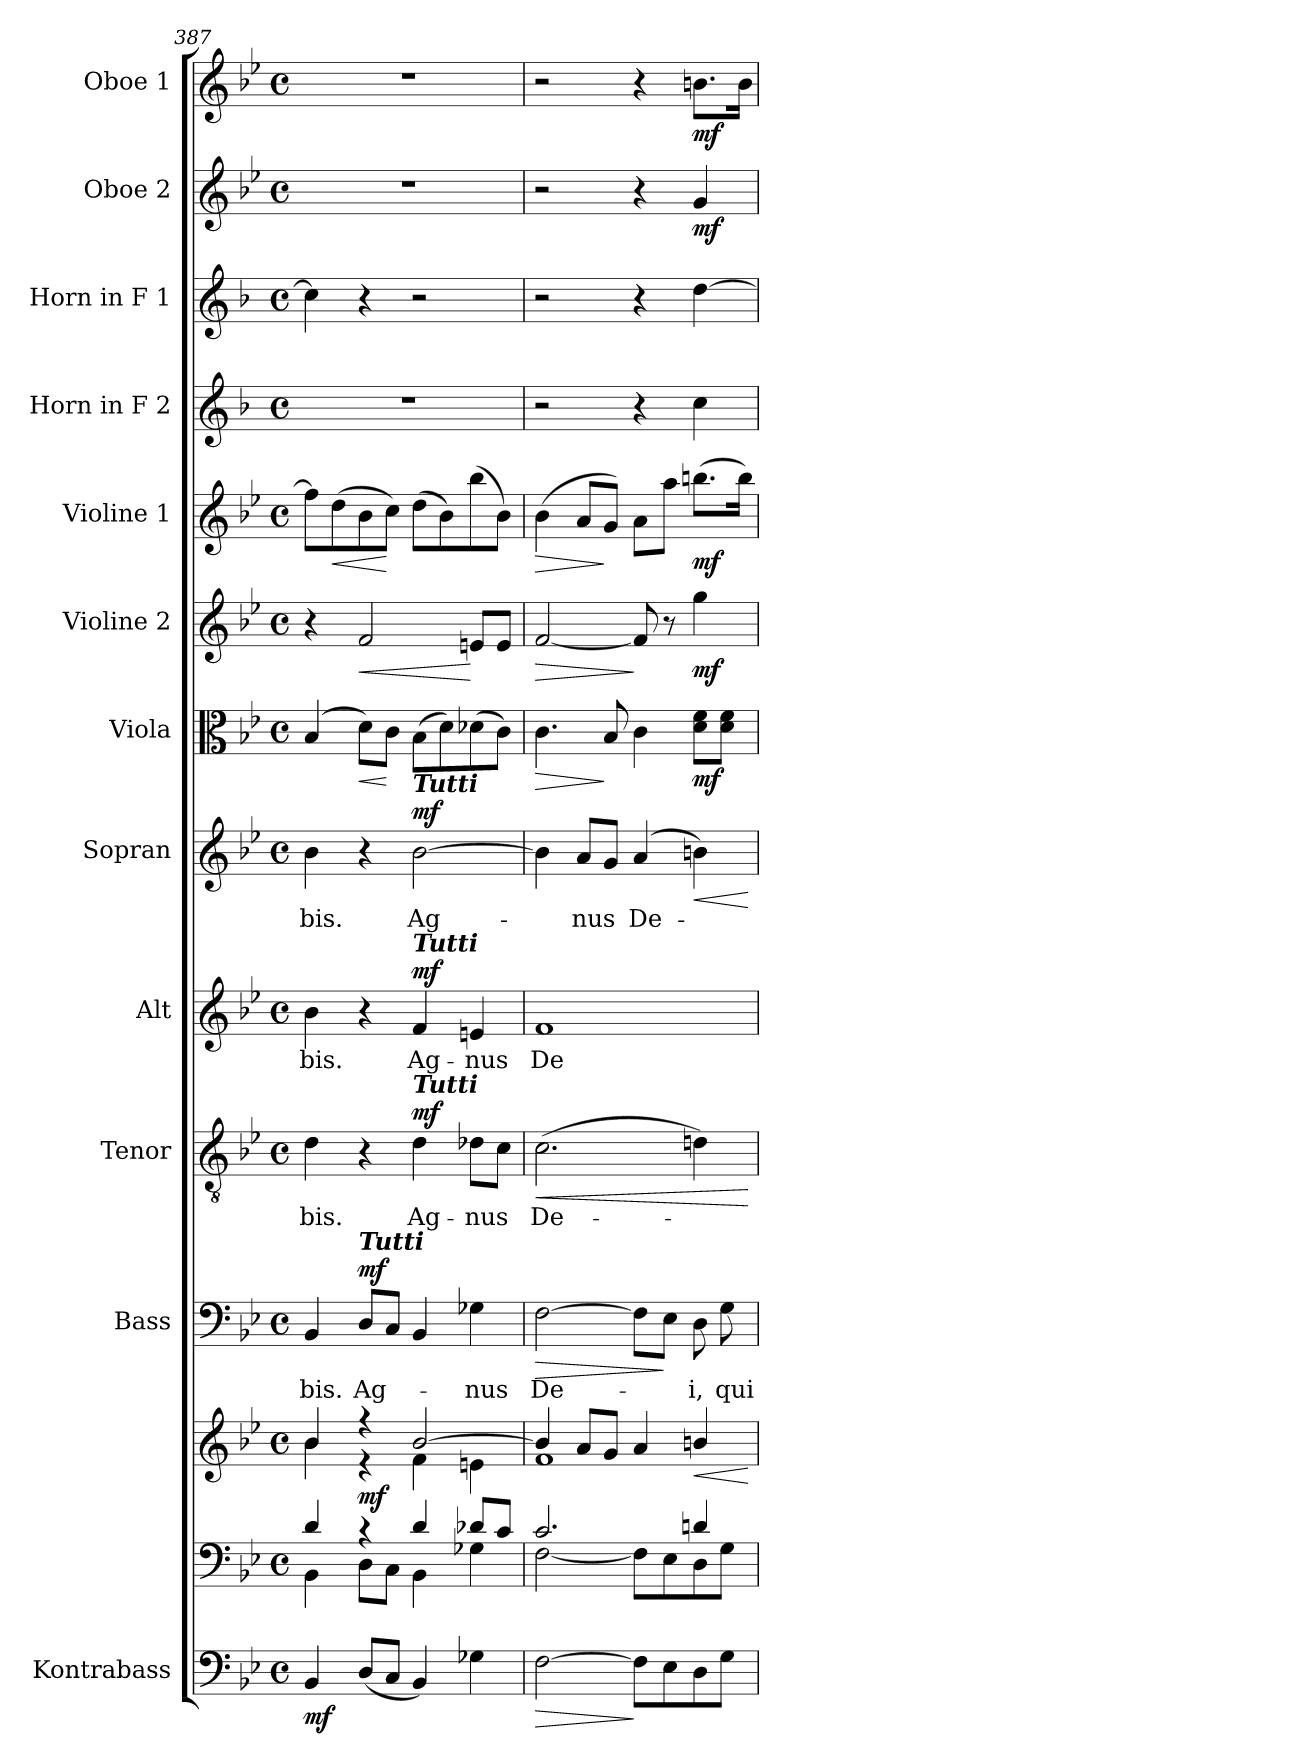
**kern	**dynam	**kern	**kern	**dynam	**kern	**text	**dynam	**kern	**text	**dynam	**kern	**text	**dynam	**kern	**text	**dynam	**kern	**dynam	**kern	**dynam	**kern	**dynam	**kern	**kern	**kern	**dynam	**kern	**dynam
*part13	*part13	*part12	*part12	*part12	*part11	*part11	*part11	*part10	*part10	*part10	*part9	*part9	*part9	*part8	*part8	*part8	*part7	*part7	*part6	*part6	*part5	*part5	*part4	*part3	*part2	*part2	*part1	*part1
*staff14	*staff14	*staff13	*staff12	*staff12/13	*staff11	*staff11	*staff11	*staff10	*staff10	*staff10	*staff9	*staff9	*staff9	*staff8	*staff8	*staff8	*staff7	*staff7	*staff6	*staff6	*staff5	*staff5	*staff4	*staff3	*staff2	*staff2	*staff1	*staff1
*I"Kontrabass	*	*	*	*	*I"Bass	*	*	*I"Tenor	*	*	*I"Alt	*	*	*I"Sopran	*	*	*I"Viola	*	*I"Violine 2	*	*I"Violine 1	*	*I"Horn in F 2	*I"Horn in F 1	*I"Oboe 2	*	*I"Oboe 1	*
*I'Kb.	*	*	*	*	*I'B.	*	*	*I'T.	*	*	*I'A.	*	*	*I'S.	*	*	*I'Vla.	*	*I'Vl. 2	*	*I'Vl. 1	*	*	*	*I'Ob. 2	*	*I'Ob. 1	*
*clefF4	*	*clefF4	*clefG2	*	*clefF4	*	*	*clefGv2	*	*	*clefG2	*	*	*clefG2	*	*	*clefC3	*	*clefG2	*	*clefG2	*	*clefG2	*clefG2	*clefG2	*	*clefG2	*
*ITrd7c12	*	*	*	*	*	*	*	*	*	*	*	*	*	*	*	*	*	*	*	*	*	*	*ITrd4c7	*ITrd4c7	*	*	*	*
*k[b-e-]	*	*k[b-e-]	*k[b-e-]	*	*k[b-e-]	*	*	*k[b-e-]	*	*	*k[b-e-]	*	*	*k[b-e-]	*	*	*k[b-e-]	*	*k[b-e-]	*	*k[b-e-]	*	*k[b-e-]	*k[b-e-]	*k[b-e-]	*	*k[b-e-]	*
*B-:	*	*B-:	*B-:	*	*B-:	*	*	*B-:	*	*	*B-:	*	*	*B-:	*	*	*B-:	*	*B-:	*	*B-:	*	*B-:	*B-:	*B-:	*	*B-:	*
*M4/4	*	*M4/4	*M4/4	*	*M4/4	*	*	*M4/4	*	*	*M4/4	*	*	*M4/4	*	*	*M4/4	*	*M4/4	*	*M4/4	*	*M4/4	*M4/4	*M4/4	*	*M4/4	*
*met(c)	*	*met(c)	*met(c)	*	*met(c)	*	*	*met(c)	*	*	*met(c)	*	*	*met(c)	*	*	*met(c)	*	*met(c)	*	*met(c)	*	*met(c)	*met(c)	*met(c)	*	*met(c)	*
=387	=387	=387	=387	=387	=387	=387	=387	=387	=387	=387	=387	=387	=387	=387	=387	=387	=387	=387	=387	=387	=387	=387	=387	=387	=387	=387	=387	=387
*	*	*^	*^	*	*	*	*	*	*	*	*	*	*	*	*	*	*	*	*	*	*	*	*	*	*	*	*	*
!	!LO:DY:b	!	!	!	!	!	!	!LO:LY:b	!	!	!LO:LY:b	!	!	!LO:LY:b	!	!	!LO:LY:b	!	!	!	!	!	!	!	!	!	!	!	!	!
4BBB-/	mf	4d/	4BB-\	4b-/	4b-\	.	4BB-/	-bis.	.	4d\	-bis.	.	4b-\	-bis.	.	4b-\	-bis.	.	(4B-/	.	4r	.	8ff\L]	.	1r	4f\]	1r	.	1r	.
!	!	!	!	!	!	!	!	!	!	!	!	!	!	!	!	!	!	!	!	!	!	!	!	!LO:HP:b	!	!	!	!	!	!
.	.	.	.	.	.	.	.	.	.	.	.	.	.	.	.	.	.	.	.	.	.	.	(>8dd\	<	.	.	.	.	.	.
!	!	!	!	!	!	!	!LO:TX:a:Bi:t=Tutti	!	!	!	!	!	!	!	!	!	!	!	!	!	!	!	!	!	!	!	!	!	!	!
!	!	!	!	!	!	!LO:DY:b	!	!LO:LY:b	!LO:DY:a	!	!	!	!	!	!	!	!	!	!	!LO:HP:b	!	!LO:HP:b	!	!	!	!	!	!	!	!
(<8DD/L	.	4rc	8D\L	4r	4r	mf	8D/L	Ag-	mf	4r	.	.	4r	.	.	4r	.	.	8d\L)	<	2f/	<	8b-\	.	.	4r	.	.	.	.
8CC/J	.	.	8C\J	.	.	.	8C/J	.	.	.	.	.	.	.	.	.	.	.	8c\J	[	.	.	8cc\J)	[	.	.	.	.	.	.
!	!	!	!	!	!	!	!	!	!	!	!	!	!	!	!	!LO:TX:a:Bi:t=Tutti	!	!	!	!	!	!	!	!	!	!	!	!	!	!
!	!	!	!	!	!	!	!	!	!	!	!	!	!LO:TX:a:Bi:t=Tutti	!	!	!	!	!	!	!	!	!	!	!	!	!	!	!	!	!
!	!	!	!	!	!	!	!	!	!	!LO:TX:a:Bi:t=Tutti	!	!	!	!	!	!	!	!	!	!	!	!	!	!	!	!	!	!	!	!
!	!	!	!	!	!	!	!	!	!	!	!LO:LY:b	!LO:DY:a	!	!LO:LY:b	!LO:DY:a	!	!LO:LY:b	!LO:DY:a	!	!	!	!	!	!	!	!	!	!	!	!
4BBB-/)	.	4d/	4BB-\	[>2b-/	4f\	.	4BB-/	.	.	4d\	Ag-	mf	4f/	Ag-	mf	[2b-\	Ag-	mf	(>8B-\L	.	.	.	(>8dd\L	.	.	2r	.	.	.	.
.	.	.	.	.	.	.	.	.	.	.	.	.	.	.	.	.	.	.	8d\)	.	.	.	8b-\)	.	.	.	.	.	.	.
!	!	!	!	!	!	!	!	!LO:LY:b	!	!	!LO:LY:b	!	!	!LO:LY:b	!	!	!	!	!	!	!	!	!	!	!	!	!	!	!	!
4GG-X\	.	8d-X/L	4G-X\	.	4en\	.	4G-X\	-nus	.	8d-X\L	-nus	.	4en/	-nus	.	.	.	.	(>8d-X\	.	8en/L	[	(>8bb-\	.	.	.	.	.	.	.
.	.	8c/J	.	.	.	.	.	.	.	8c\J	.	.	.	.	.	.	.	.	8c\J)	.	8e/J	.	8b-\J)	.	.	.	.	.	.	.
=388	=388	=388	=388	=388	=388	=388	=388	=388	=388	=388	=388	=388	=388	=388	=388	=388	=388	=388	=388	=388	=388	=388	=388	=388	=388	=388	=388	=388	=388	=388
!	!LO:HP:b	!	!	!	!	!	!	!LO:LY:b	!LO:HP:b	!	!LO:LY:b	!LO:HP:b	!	!LO:LY:b	!	!	!	!	!	!LO:HP:b	!	!LO:HP:b	!	!LO:HP:b	!	!	!	!	!	!
[2FF\	>	2.c/	[<2F\	4b-/]	1f	.	[2F\	De-	>	(>2.c\	De-	<	1f	De-	.	4b-\]	.	.	4.c\	>	[2f/	>	(>4b-\	>	2r	2r	2r	.	2r	.
!	!	!	!	!	!	!	!	!	!	!	!	!	!	!	!	!	!LO:LY:b	!	!	!	!	!	!	!	!	!	!	!	!	!
.	.	.	.	8a/L	.	.	.	.	.	.	.	.	.	.	.	8a/L	-nus	.	.	.	.	.	8a/L	.	.	.	.	.	.	.
.	.	.	.	8g/J	.	.	.	.	.	.	.	.	.	.	.	8g/J	.	.	8B-/	]	.	.	8g/J)	]	.	.	.	.	.	.
!	!	!	!	!	!	!	!	!	!	!	!	!	!	!	!	!	!LO:LY:b	!	!	!	!	!	!	!	!	!	!	!	!	!
8FF\L]	]	.	8F\L]	4a/	.	.	8F\L]	.	.	.	.	.	.	.	.	(4a/	De-	.	4c\	.	8f/]	]	8a\L	.	4r	4r	4r	.	4r	.
8EE-\	.	.	8E-\	.	.	.	8E-\J	.	]	.	.	.	.	.	.	.	.	.	.	.	8r	.	8aa\J	.	.	.	.	.	.	.
!	!	!	!	!	!	!LO:HP:b	!	!LO:LY:b	!	!	!	!	!	!	!	!	!	!LO:HP:b	!	!LO:DY:b	!	!LO:DY:b	!	!LO:DY:b	!	!	!	!LO:DY:b	!	!LO:DY:b
8DD\	.	4dn/	8D\	4bn/	.	<	8D\	-i,	.	4dn\)	.	.	.	.	.	4bn\)	.	<	8d\ 8f\L	mf	4gg\	mf	(>8.bbn\L	mf	4f\	[4g\	4g/	mf	8.bn\L	mf
!	!	!	!	!	!	!	!	!LO:LY:b	!	!	!	!	!	!	!	!	!	!	!	!	!	!	!	!	!	!	!	!	!	!
8GG\J	.	.	8G\J	.	.	.	8G\	qui	.	.	.	.	.	.	.	.	.	.	8d\ 8f\J	.	.	.	.	.	.	.	.	.	.	.
.	.	.	.	.	.	.	.	.	.	.	.	.	.	.	.	.	.	.	.	.	.	.	16bb\Jk)	.	.	.	.	.	16b\Jk	.
*	*	*v	*v	*	*	*	*	*	*	*	*	*	*	*	*	*	*	*	*	*	*	*	*	*	*	*	*	*	*	*
*	*	*	*v	*v	*	*	*	*	*	*	*	*	*	*	*	*	*	*	*	*	*	*	*	*	*	*	*	*	*
.	.	.	.	[	.	.	.	.	.	[	.	.	.	.	.	[	.	.	.	.	.	.	.	.	.	.	.	.
=	=	=	=	=	=	=	=	=	=	=	=	=	=	=	=	=	=	=	=	=	=	=	=	=	=	=	=	=
*-	*-	*-	*-	*-	*-	*-	*-	*-	*-	*-	*-	*-	*-	*-	*-	*-	*-	*-	*-	*-	*-	*-	*-	*-	*-	*-	*-	*-
